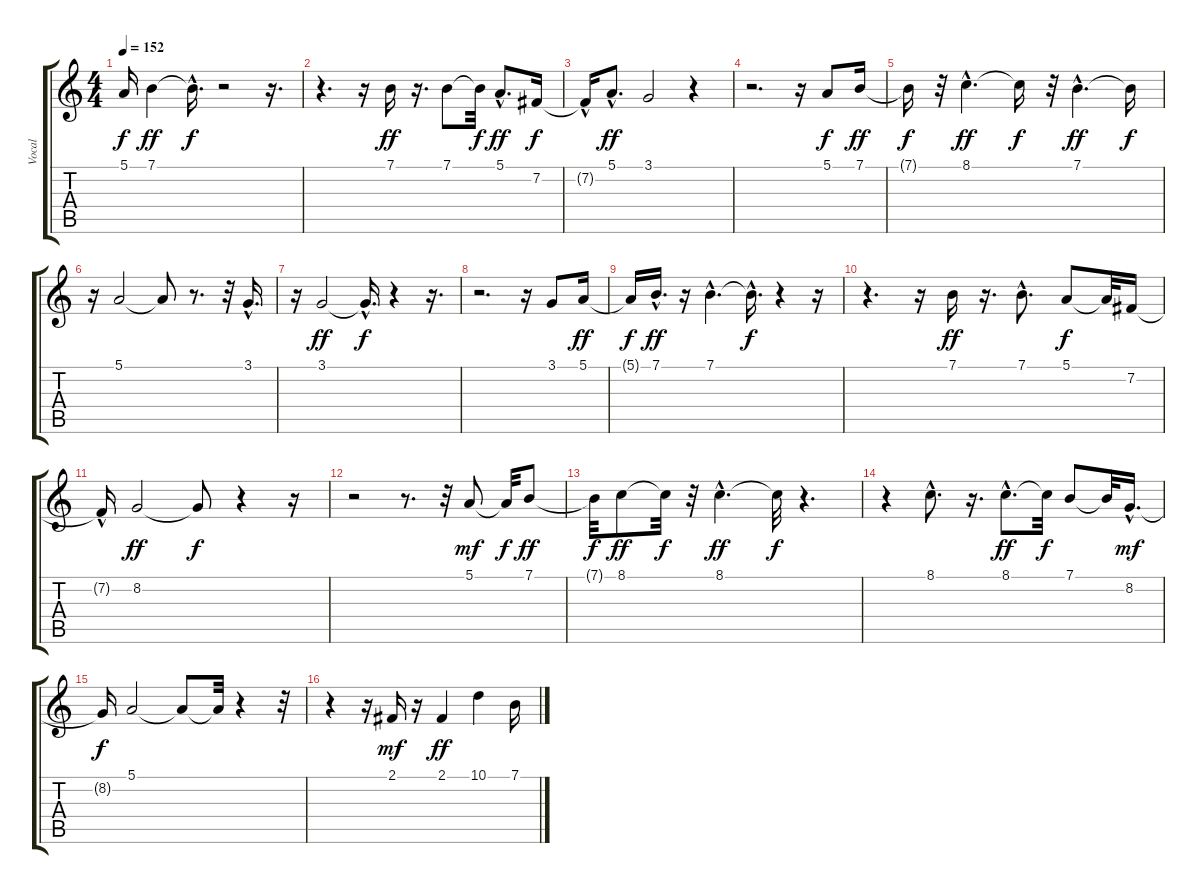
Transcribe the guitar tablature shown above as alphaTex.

\track ("Vocal" "Vocal") {instrument altosax}
\staff {score tabs}
\tuning (E4 B3 G3 D3 A2 E2) {hide}
\ts (4 4)
\tempo 152
\clef g2
\ks c
5.1{t}.16{dy f} 7.1.4{dy ff} 7.1{hac t}.16{d dy f} r.2 r.16{d} |
r.4{d} r.16 7.1.16{dy ff} r.16{d} 7.1.8 7.1{t}.32{dy f} 5.1{hac}.8{d dy ff} 7.2.16{dy f} |
7.2{hac t}.16 5.1{hac}.8{d dy ff} 3.1.2 r.4 |
r.2{d} r.16 5.1.8{dy f} 7.1.16{dy ff} |
7.1{t}.16{dy f} r.32 8.1{hac}.4{d dy ff} 8.1{t}.16{dy f} r.32 7.1{hac}.4{d dy ff} 7.1{t}.16{dy f} |
r.16 5.1.2 5.1{t}.8 r.8{d} r.32 3.1{hac}.16{d} |
r.16 3.1.2{dy ff} 3.1{hac t}.16{d dy f} r.4 r.16{d} |
r.2{d} r.16 3.1.8 5.1.16{dy ff} |
5.1{t}.16{dy f} 7.1{hac}.16{d dy ff} r.16 7.1{hac}.4{d} 7.1{hac t}.16{d dy f} r.4 r.16 |
r.4{d} r.16 7.1.16{dy ff} r.16{d} 7.1{hac}.8{d} 5.1.8{dy f} 5.1{t}.32 7.2.16 |
7.2{hac t}.16 8.2.2{dy ff} 8.2{t}.8{dy f} r.4 r.16 |
r.2 r.8{d} r.32 5.1.8{dy mf} 5.1{t}.32{dy f} 7.1.8{dy ff} |
7.1{t}.32{dy f} 8.1.8{dy ff} 8.1{t}.32{dy f} r.32 8.1{hac}.4{d dy ff} 8.1{t}.32{dy f} r.4{d} |
r.4 8.1{hac}.8{d} r.16{d} 8.1{hac}.8{d dy ff} 8.1{t}.32{dy f} 7.1.8 7.1{t}.32 8.2{hac}.16{d dy mf} |
8.2{t}.16{dy f} 5.1.2 5.1{t}.8 5.1{t}.32 r.4 r.32 |
r.4 r.16 2.1.16{dy mf} r.16 2.1.4{dy ff} 10.1.4 7.1.16
